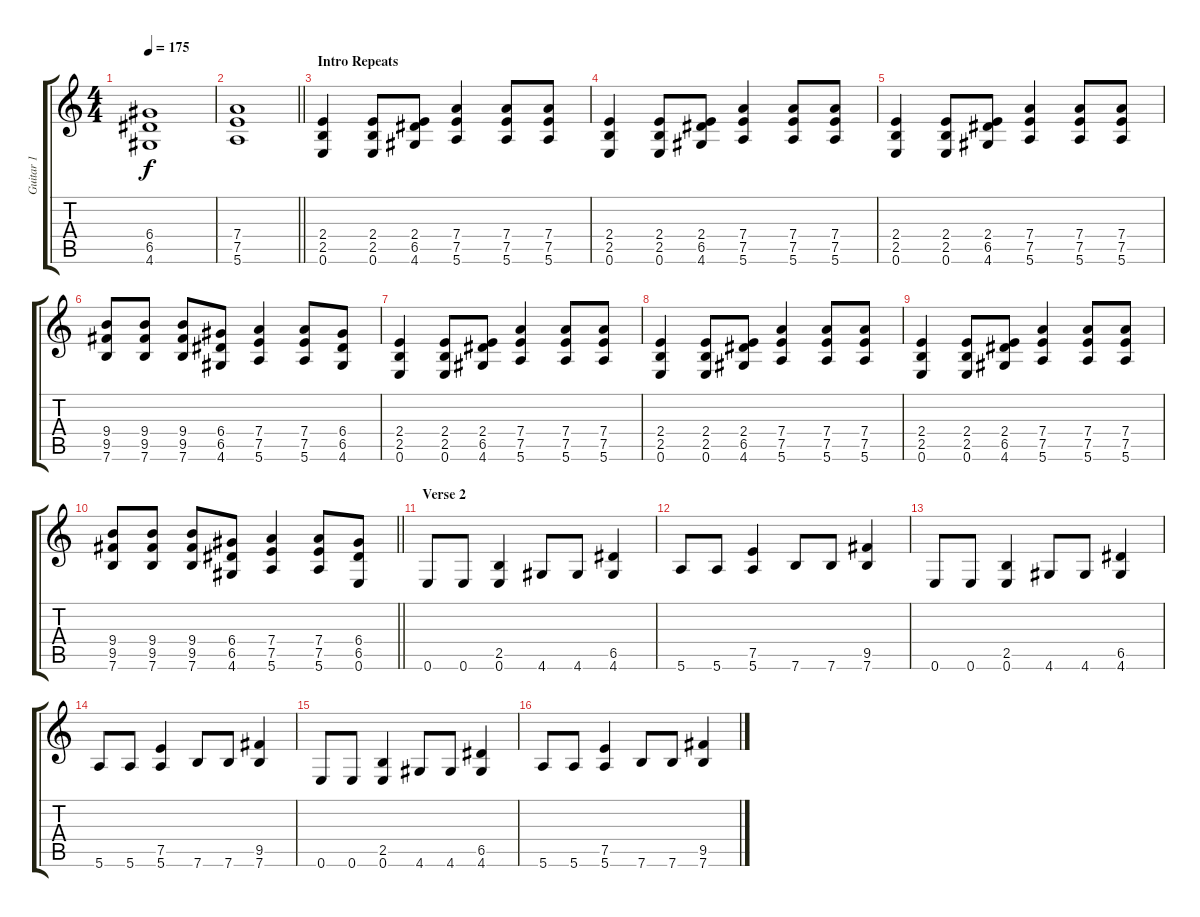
\track ("Guitar 1" "Guitar 1") {instrument overdrivenguitar}
\staff {score tabs}
\tuning (E4 B3 G3 D3 A2 E2) {hide}
\ts (4 4)
\tempo 175
\clef g2
\ks c
(6.4 6.5 4.6).1{dy f} |
\barLineRight lightlight
(7.4 7.5 5.6).1 |
\section ("" "Intro Repeats")
(2.4 2.5 0.6).4 (2.4 2.5 0.6).8 (2.4 6.5 4.6).8 (7.4 7.5 5.6).4 (7.4 7.5 5.6).8 (7.4 7.5 5.6).8 |
(2.4 2.5 0.6).4 (2.4 2.5 0.6).8 (2.4 6.5 4.6).8 (7.4 7.5 5.6).4 (7.4 7.5 5.6).8 (7.4 7.5 5.6).8 |
(2.4 2.5 0.6).4 (2.4 2.5 0.6).8 (2.4 6.5 4.6).8 (7.4 7.5 5.6).4 (7.4 7.5 5.6).8 (7.4 7.5 5.6).8 |
(9.4 9.5 7.6).8 (9.4 9.5 7.6).8 (9.4 9.5 7.6).8 (6.4 6.5 4.6).8 (7.4 7.5 5.6).4 (7.4 7.5 5.6).8 (6.4 6.5 4.6).8 |
(2.4 2.5 0.6).4 (2.4 2.5 0.6).8 (2.4 6.5 4.6).8 (7.4 7.5 5.6).4 (7.4 7.5 5.6).8 (7.4 7.5 5.6).8 |
(2.4 2.5 0.6).4 (2.4 2.5 0.6).8 (2.4 6.5 4.6).8 (7.4 7.5 5.6).4 (7.4 7.5 5.6).8 (7.4 7.5 5.6).8 |
(2.4 2.5 0.6).4 (2.4 2.5 0.6).8 (2.4 6.5 4.6).8 (7.4 7.5 5.6).4 (7.4 7.5 5.6).8 (7.4 7.5 5.6).8 |
\barLineRight lightlight
(9.4 9.5 7.6).8 (9.4 9.5 7.6).8 (9.4 9.5 7.6).8 (6.4 6.5 4.6).8 (7.4 7.5 5.6).4 (7.4 7.5 5.6).8 (6.4 6.5 0.6).8 |
\section ("" "Verse 2")
0.6.8 0.6.8 (2.5 0.6).4 4.6.8 4.6.8 (6.5 4.6).4 |
5.6.8 5.6.8 (7.5 5.6).4 7.6.8 7.6.8 (9.5 7.6).4 |
0.6.8 0.6.8 (2.5 0.6).4 4.6.8 4.6.8 (6.5 4.6).4 |
5.6.8 5.6.8 (7.5 5.6).4 7.6.8 7.6.8 (9.5 7.6).4 |
0.6.8 0.6.8 (2.5 0.6).4 4.6.8 4.6.8 (6.5 4.6).4 |
5.6.8 5.6.8 (7.5 5.6).4 7.6.8 7.6.8 (9.5 7.6).4
